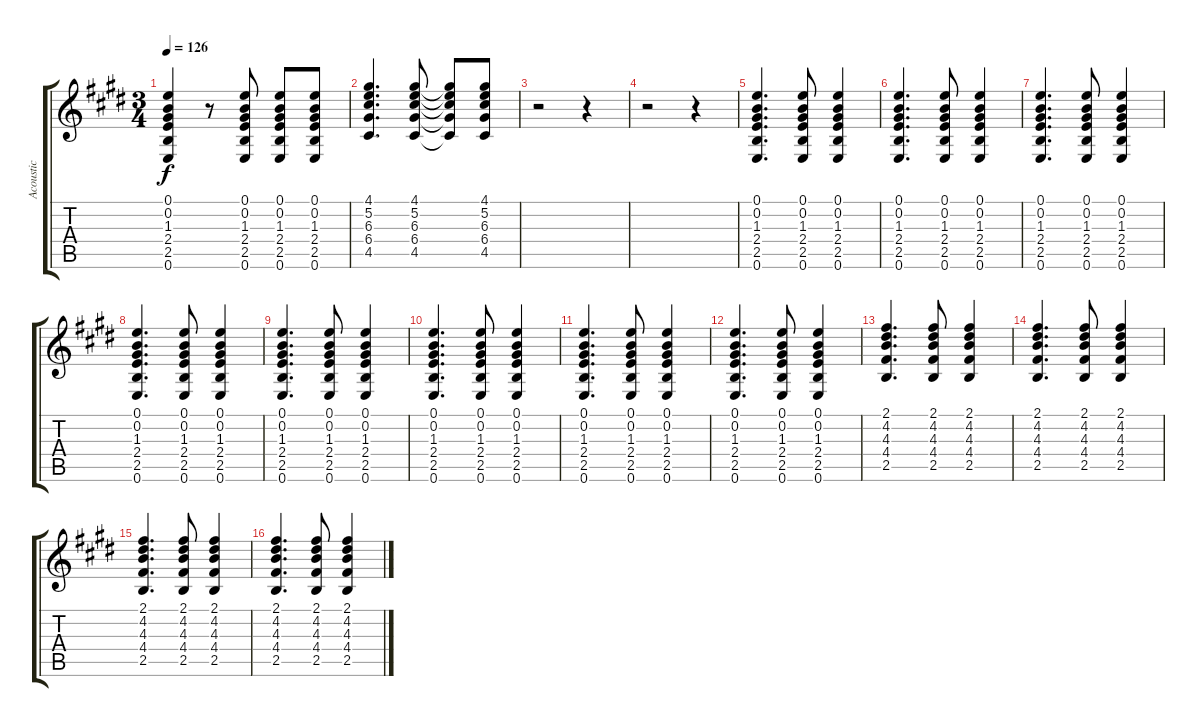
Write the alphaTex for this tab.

\track ("Acoustic" "Acoustic") {instrument acousticguitarsteel}
\staff {score tabs}
\tuning (E4 B3 G3 D3 A2 E2) {hide}
\ts (3 4)
\tempo 126
\clef g2
\ks c#minor
(0.1 0.2 1.3 2.4 2.5 0.6).4{dy f} r.8 (0.1 0.2 1.3 2.4 2.5 0.6).8 (0.1 0.2 1.3 2.4 2.5 0.6).8 (0.1 0.2 1.3 2.4 2.5 0.6).8 |
(4.1 5.2 6.3 6.4 4.5).4{d} (4.1 5.2 6.3 6.4 4.5).8 (4.1{t} 5.2{t} 6.3{t} 6.4{t} 4.5{t}).8 (4.1 5.2 6.3 6.4 4.5).8 |
r.2 r.4 |
r.2 r.4 |
(0.1 0.2 1.3 2.4 2.5 0.6).4{d} (0.1 0.2 1.3 2.4 2.5 0.6).8 (0.1 0.2 1.3 2.4 2.5 0.6).4 |
(0.1 0.2 1.3 2.4 2.5 0.6).4{d} (0.1 0.2 1.3 2.4 2.5 0.6).8 (0.1 0.2 1.3 2.4 2.5 0.6).4 |
(0.1 0.2 1.3 2.4 2.5 0.6).4{d} (0.1 0.2 1.3 2.4 2.5 0.6).8 (0.1 0.2 1.3 2.4 2.5 0.6).4 |
(0.1 0.2 1.3 2.4 2.5 0.6).4{d} (0.1 0.2 1.3 2.4 2.5 0.6).8 (0.1 0.2 1.3 2.4 2.5 0.6).4 |
(0.1 0.2 1.3 2.4 2.5 0.6).4{d} (0.1 0.2 1.3 2.4 2.5 0.6).8 (0.1 0.2 1.3 2.4 2.5 0.6).4 |
(0.1 0.2 1.3 2.4 2.5 0.6).4{d} (0.1 0.2 1.3 2.4 2.5 0.6).8 (0.1 0.2 1.3 2.4 2.5 0.6).4 |
(0.1 0.2 1.3 2.4 2.5 0.6).4{d} (0.1 0.2 1.3 2.4 2.5 0.6).8 (0.1 0.2 1.3 2.4 2.5 0.6).4 |
(0.1 0.2 1.3 2.4 2.5 0.6).4{d} (0.1 0.2 1.3 2.4 2.5 0.6).8 (0.1 0.2 1.3 2.4 2.5 0.6).4 |
(2.1 4.2 4.3 4.4 2.5).4{d} (2.1 4.2 4.3 4.4 2.5).8 (2.1 4.2 4.3 4.4 2.5).4 |
(2.1 4.2 4.3 4.4 2.5).4{d} (2.1 4.2 4.3 4.4 2.5).8 (2.1 4.2 4.3 4.4 2.5).4 |
(2.1 4.2 4.3 4.4 2.5).4{d} (2.1 4.2 4.3 4.4 2.5).8 (2.1 4.2 4.3 4.4 2.5).4 |
(2.1 4.2 4.3 4.4 2.5).4{d} (2.1 4.2 4.3 4.4 2.5).8 (2.1 4.2 4.3 4.4 2.5).4
